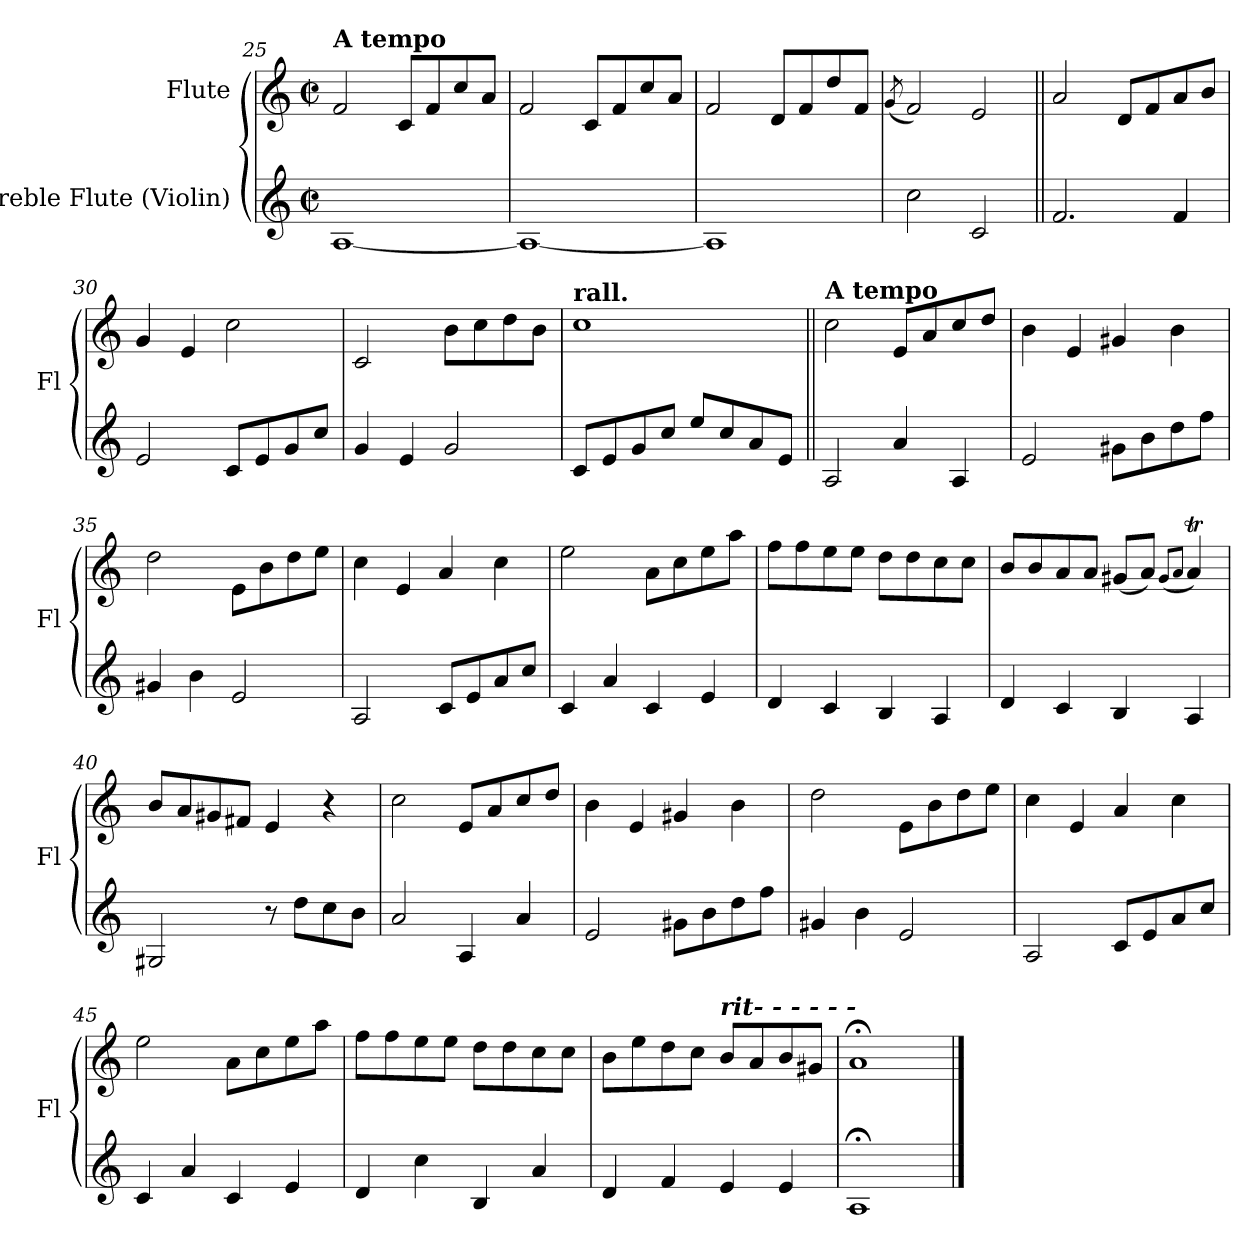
**kern	**kern
*part2	*part1
*staff2	*staff1
*I"Treble Flute (Violin)	*I"Flute
*I'Fl	*I'Fl
!!LO:PB:g=z
*clefG2	*clefG2
*k[]	*k[]
*M2/2	*M2/2
*met(c|)	*met(c|)
=25	=25
!	!LO:TX:a:B:t=A tempo
[1A	2f/
.	8c/L
.	8f/
.	8cc/
.	8a/J
=26	=26
1A_	2f/
.	8c/L
.	8f/
.	8cc/
.	8a/J
=27	=27
1A]	2f/
.	8d/L
.	8f/
.	8dd/
.	8f/J
=28	=28
.	(8qg/
2cc\	2f/)
2c/	2e/
=29||	=29||
2.f/	2a/
.	8d/L
.	8f/
4f/	8a/
.	8b/J
=30	=30
2e/	4g/
.	4e/
8c/L	2cc\
8e/	.
8g/	.
8cc/J	.
=31	=31
4g/	2c/
4e/	.
2g/	8b\L
.	8cc\
.	8dd\
.	8b\J
!!LO:LB:g=z
=32	=32
!	!LO:TX:a:B:t=rall.
8c/L	1cc
8e/	.
8g/	.
8cc/J	.
8ee/L	.
8cc/	.
8a/	.
8e/J	.
=33||	=33||
!	!LO:TX:a:B:t=A tempo
2A/	2cc\
4a/	8e/L
.	8a/
4A/	8cc/
.	8dd/J
=34	=34
2e/	4b\
.	4e/
8g#X\L	4g#X/
8b\	.
8dd\	4b\
8ff\J	.
=35	=35
4g#X/	2dd\
4b\	.
2e/	8e\L
.	8b\
.	8dd\
.	8ee\J
=36	=36
2A/	4cc\
.	4e/
8c/L	4a/
8e/	.
8a/	4cc\
8cc/J	.
=37	=37
4c/	2ee\
4a/	.
4c/	8a\L
.	8cc\
4e/	8ee\
.	8aa\J
!!LO:LB:g=z
=38	=38
4d/	8ff\L
.	8ff\
4c/	8ee\
.	8ee\J
4B/	8dd\L
.	8dd\
4A/	8cc\
.	8cc\J
=39	=39
4d/	8b/L
.	8b/
4c/	8a/
.	8a/J
4B/	(8g#X/L
.	8a/J)
.	(8qg#/L
.	8qa/J
4A/	4aT/)
=40	=40
2G#X/	8b/L
.	8a/
.	8g#X/
.	8f#X/J
8r	4e/
8dd\L	.
8cc\	4r
8b\J	.
=41	=41
2a/	2cc\
4A/	8e/L
.	8a/
4a/	8cc/
.	8dd/J
=42	=42
2e/	4b\
.	4e/
8g#X\L	4g#X/
8b\	.
8dd\	4b\
8ff\J	.
=43	=43
4g#X/	2dd\
4b\	.
2e/	8e\L
.	8b\
.	8dd\
.	8ee\J
!!LO:LB:g=z
=44	=44
2A/	4cc\
.	4e/
8c/L	4a/
8e/	.
8a/	4cc\
8cc/J	.
=45	=45
4c/	2ee\
4a/	.
4c/	8a\L
.	8cc\
4e/	8ee\
.	8aa\J
=46	=46
4d/	8ff\L
.	8ff\
4cc\	8ee\
.	8ee\J
4B/	8dd\L
.	8dd\
4a/	8cc\
.	8cc\J
=47	=47
4d/	8b\L
.	8ee\
4f/	8dd\
.	8cc\J
!	!LO:TX:a:Bi:t=rit- - - - - -
4e/	8b/L
.	8a/
4e/	8b/
.	8g#X/J
=48	=48
1A;<	1a;<
==	==
*-	*-
